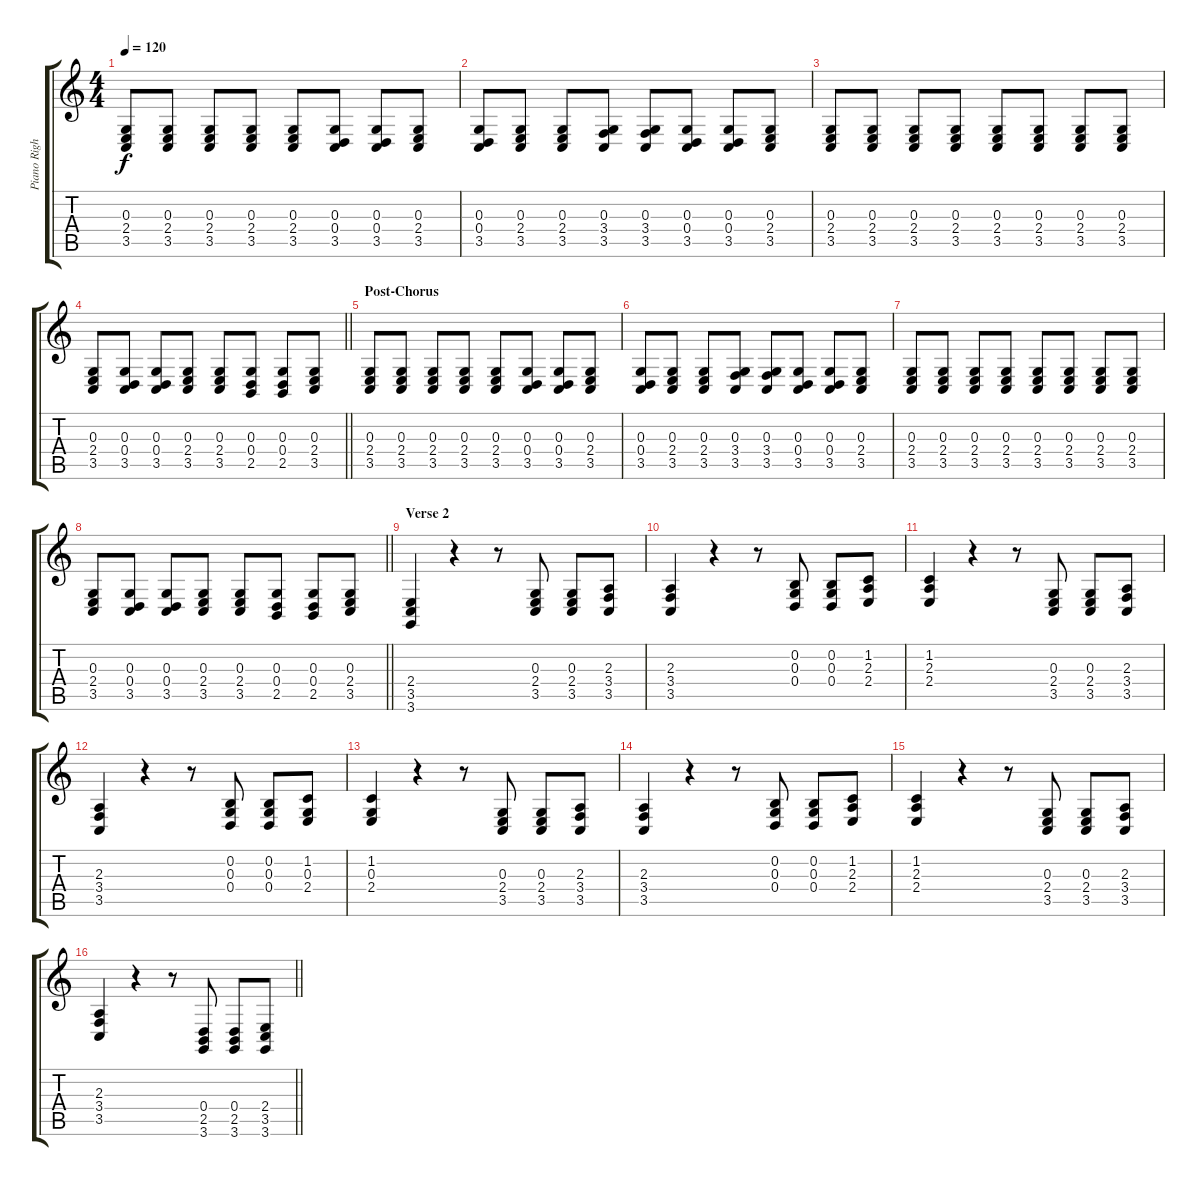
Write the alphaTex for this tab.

\track ("Piano Right Hand" "Piano Righ") {instrument electricgrandpiano}
\staff {score tabs}
\tuning (E4 B3 G3 D3 A2 E2) {hide}
\ts (4 4)
\tempo 120
\clef g2
\ks c
(0.3 2.4 3.5).8{dy f} (0.3 2.4 3.5).8 (0.3 2.4 3.5).8 (0.3 2.4 3.5).8 (0.3 2.4 3.5).8 (0.3 0.4 3.5).8 (0.3 0.4 3.5).8 (0.3 2.4 3.5).8 |
(0.3 0.4 3.5).8 (0.3 2.4 3.5).8 (0.3 2.4 3.5).8 (0.3 3.4 3.5).8 (0.3 3.4 3.5).8 (0.3 0.4 3.5).8 (0.3 0.4 3.5).8 (0.3 2.4 3.5).8 |
(0.3 2.4 3.5).8 (0.3 2.4 3.5).8 (0.3 2.4 3.5).8 (0.3 2.4 3.5).8 (0.3 2.4 3.5).8 (0.3 2.4 3.5).8 (0.3 2.4 3.5).8 (0.3 2.4 3.5).8 |
\barLineRight lightlight
(0.3 2.4 3.5).8 (0.3 0.4 3.5).8 (0.3 0.4 3.5).8 (0.3 2.4 3.5).8 (0.3 2.4 3.5).8 (0.3 0.4 2.5).8 (0.3 0.4 2.5).8 (0.3 2.4 3.5).8 |
\section ("" "Post-Chorus")
(0.3 2.4 3.5).8 (0.3 2.4 3.5).8 (0.3 2.4 3.5).8 (0.3 2.4 3.5).8 (0.3 2.4 3.5).8 (0.3 0.4 3.5).8 (0.3 0.4 3.5).8 (0.3 2.4 3.5).8 |
(0.3 0.4 3.5).8 (0.3 2.4 3.5).8 (0.3 2.4 3.5).8 (0.3 3.4 3.5).8 (0.3 3.4 3.5).8 (0.3 0.4 3.5).8 (0.3 0.4 3.5).8 (0.3 2.4 3.5).8 |
(0.3 2.4 3.5).8 (0.3 2.4 3.5).8 (0.3 2.4 3.5).8 (0.3 2.4 3.5).8 (0.3 2.4 3.5).8 (0.3 2.4 3.5).8 (0.3 2.4 3.5).8 (0.3 2.4 3.5).8 |
\barLineRight lightlight
(0.3 2.4 3.5).8 (0.3 0.4 3.5).8 (0.3 0.4 3.5).8 (0.3 2.4 3.5).8 (0.3 2.4 3.5).8 (0.3 0.4 2.5).8 (0.3 0.4 2.5).8 (0.3 2.4 3.5).8 |
\section ("" "Verse 2")
(2.4 3.5 3.6).4 r.4 r.8 (0.3 2.4 3.5).8 (0.3 2.4 3.5).8 (2.3 3.4 3.5).8 |
(2.3 3.4 3.5).4 r.4 r.8 (0.2 0.3 0.4).8 (0.2 0.3 0.4).8 (1.2 2.3 2.4).8 |
(1.2 2.3 2.4).4 r.4 r.8 (0.3 2.4 3.5).8 (0.3 2.4 3.5).8 (2.3 3.4 3.5).8 |
(2.3 3.4 3.5).4 r.4 r.8 (0.2 0.3 0.4).8 (0.2 0.3 0.4).8 (1.2 0.3 2.4).8 |
(1.2 0.3 2.4).4 r.4 r.8 (0.3 2.4 3.5).8 (0.3 2.4 3.5).8 (2.3 3.4 3.5).8 |
(2.3 3.4 3.5).4 r.4 r.8 (0.2 0.3 0.4).8 (0.2 0.3 0.4).8 (1.2 2.3 2.4).8 |
(1.2 2.3 2.4).4 r.4 r.8 (0.3 2.4 3.5).8 (0.3 2.4 3.5).8 (2.3 3.4 3.5).8 |
\barLineRight lightlight
(2.3 3.4 3.5).4 r.4 r.8 (0.4 2.5 3.6).8 (0.4 2.5 3.6).8 (2.4 3.5 3.6).8
